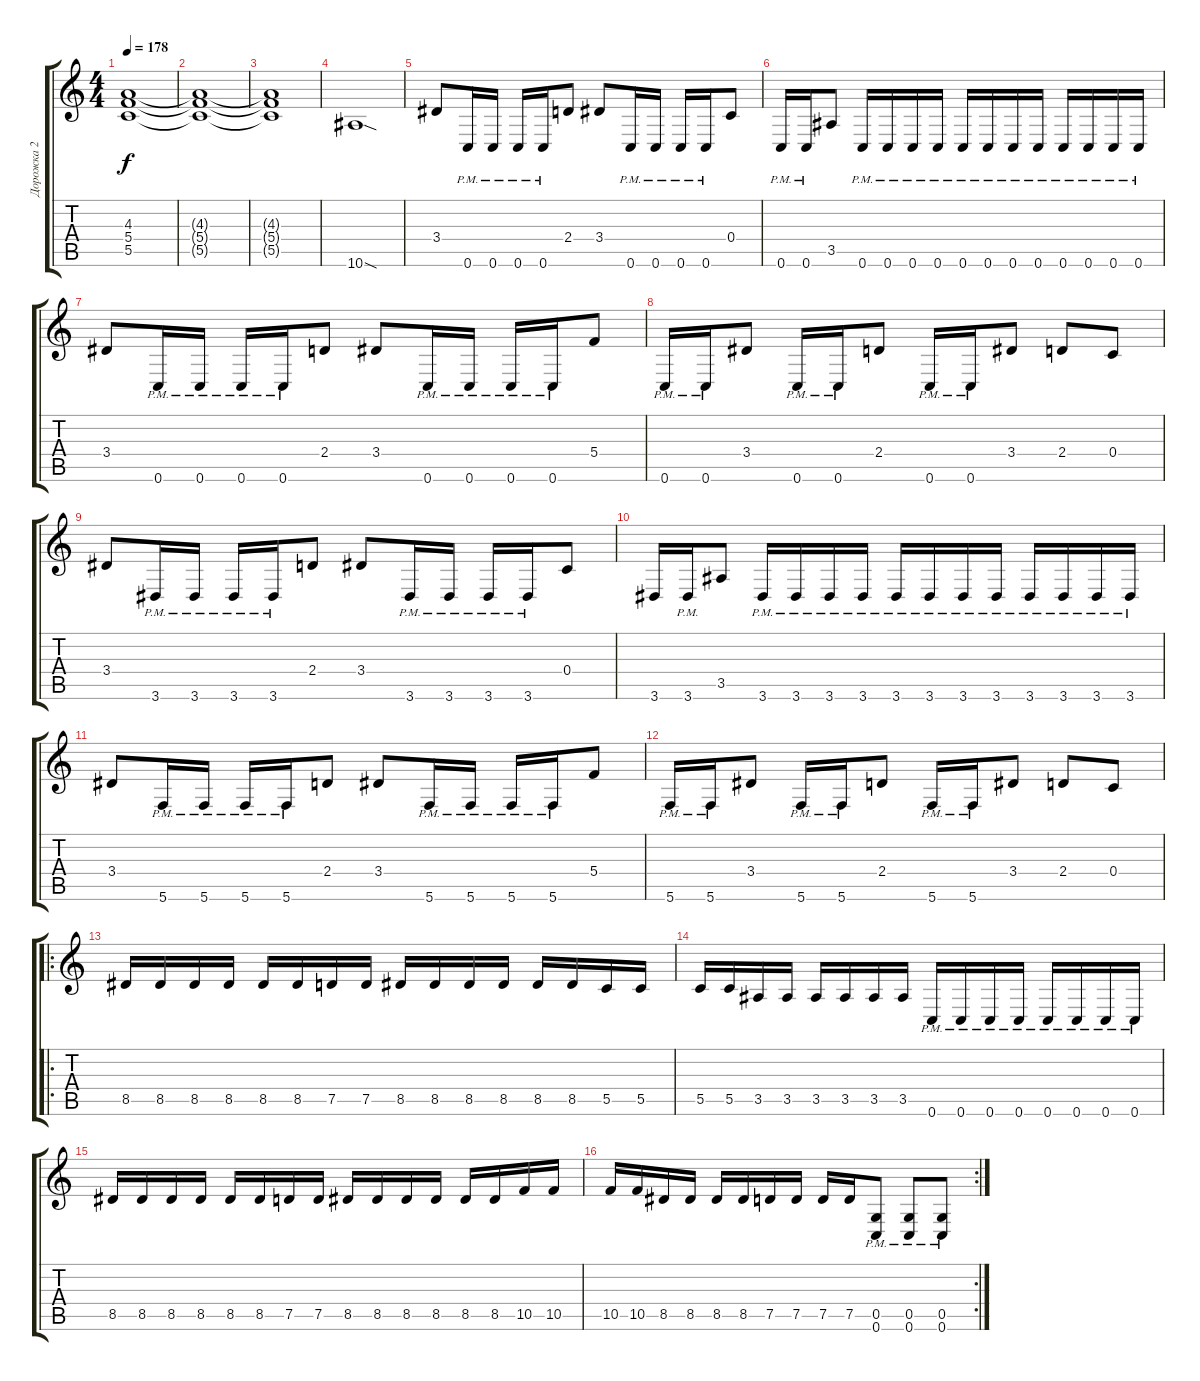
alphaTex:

\track ("Дорожка 2" "Дорожка 2") {instrument distortionguitar}
\staff {score tabs}
\tuning (D4 A3 F3 C3 G2 C2) {hide}
\ts (4 4)
\tempo 178
\clef g2
\ks c
(4.3 5.4 5.5).1{dy f} |
(4.3{t} 5.4{t} 5.5{t}).1 |
(4.3{t} 5.4{t} 5.5{t}).1 |
10.6{sod}.1 |
3.4.8 0.6{pm}.16 0.6{pm}.16 0.6{pm}.16 0.6{pm}.16 2.4.8 3.4.8 0.6{pm}.16 0.6{pm}.16 0.6{pm}.16 0.6{pm}.16 0.4.8 |
0.6{pm}.16 0.6{pm}.16 3.5.8 0.6{pm}.16 0.6{pm}.16 0.6{pm}.16 0.6{pm}.16 0.6{pm}.16 0.6{pm}.16 0.6{pm}.16 0.6{pm}.16 0.6{pm}.16 0.6{pm}.16 0.6{pm}.16 0.6{pm}.16 |
3.4.8 0.6{pm}.16 0.6{pm}.16 0.6{pm}.16 0.6{pm}.16 2.4.8 3.4.8 0.6{pm}.16 0.6{pm}.16 0.6{pm}.16 0.6{pm}.16 5.4.8 |
0.6{pm}.16 0.6{pm}.16 3.4.8 0.6{pm}.16 0.6{pm}.16 2.4.8 0.6{pm}.16 0.6{pm}.16 3.4.8 2.4.8 0.4.8 |
3.4.8 3.6{pm}.16 3.6{pm}.16 3.6{pm}.16 3.6{pm}.16 2.4.8 3.4.8 3.6{pm}.16 3.6{pm}.16 3.6{pm}.16 3.6{pm}.16 0.4.8 |
3.6.16 3.6{pm}.16 3.5.8 3.6{pm}.16 3.6{pm}.16 3.6{pm}.16 3.6{pm}.16 3.6{pm}.16 3.6{pm}.16 3.6{pm}.16 3.6{pm}.16 3.6{pm}.16 3.6{pm}.16 3.6{pm}.16 3.6{pm}.16 |
3.4.8 5.6{pm}.16 5.6{pm}.16 5.6{pm}.16 5.6{pm}.16 2.4.8 3.4.8 5.6{pm}.16 5.6{pm}.16 5.6{pm}.16 5.6{pm}.16 5.4.8 |
5.6{pm}.16 5.6{pm}.16 3.4.8 5.6{pm}.16 5.6{pm}.16 2.4.8 5.6{pm}.16 5.6{pm}.16 3.4.8 2.4.8 0.4.8 |
\ro
8.5.16 8.5.16 8.5.16 8.5.16 8.5.16 8.5.16 7.5.16 7.5.16 8.5.16 8.5.16 8.5.16 8.5.16 8.5.16 8.5.16 5.5.16 5.5.16 |
5.5.16 5.5.16 3.5.16 3.5.16 3.5.16 3.5.16 3.5.16 3.5.16 0.6{pm}.16 0.6{pm}.16 0.6{pm}.16 0.6{pm}.16 0.6{pm}.16 0.6{pm}.16 0.6{pm}.16 0.6{pm}.16 |
8.5.16 8.5.16 8.5.16 8.5.16 8.5.16 8.5.16 7.5.16 7.5.16 8.5.16 8.5.16 8.5.16 8.5.16 8.5.16 8.5.16 10.5.16 10.5.16 |
\rc 2
10.5.16 10.5.16 8.5.16 8.5.16 8.5.16 8.5.16 7.5.16 7.5.16 7.5.16 7.5.16 (0.5{pm} 0.6{pm}).8 (0.5{pm} 0.6{pm}).8 (0.5{pm} 0.6{pm}).8
